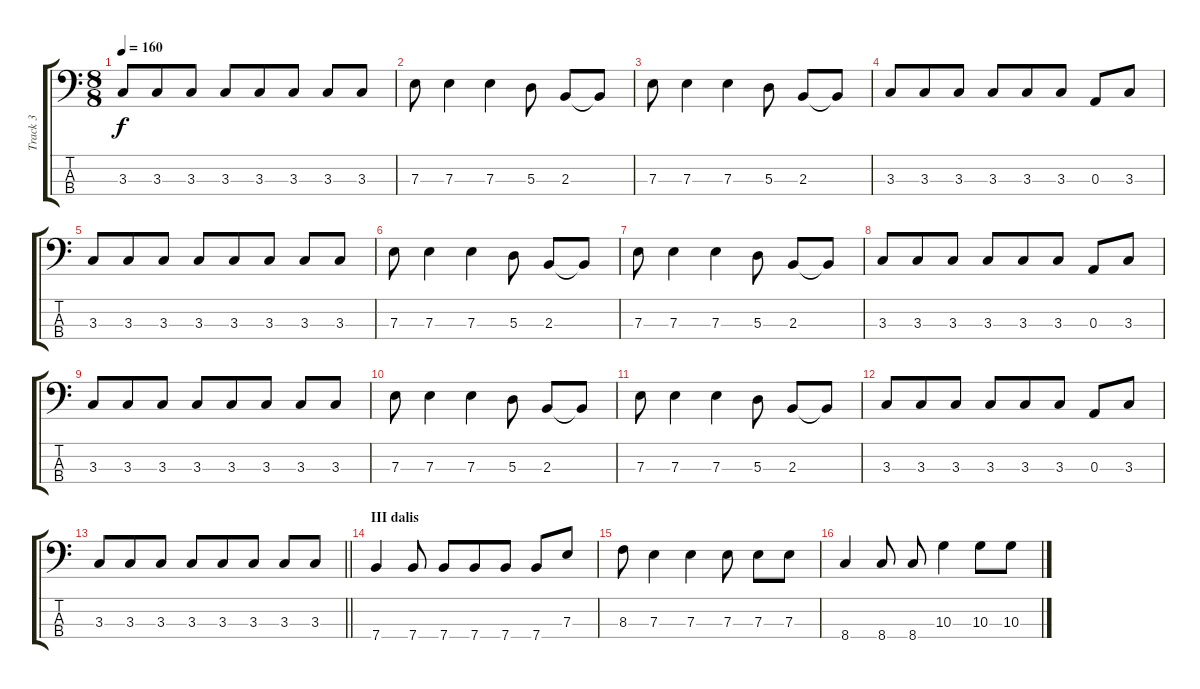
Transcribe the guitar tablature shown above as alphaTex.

\track ("Track 3" "Track 3") {instrument electricbassfinger}
\staff {score tabs}
\tuning (G2 D2 A1 E1) {hide}
\ts (8 8)
\tempo 160
\clef f4
\ks c
3.3.8{dy f} 3.3.8 3.3.8 3.3.8 3.3.8 3.3.8 3.3.8 3.3.8 |
7.3.8 7.3.4 7.3.4 5.3.8 2.3.8 2.3{t}.8 |
7.3.8 7.3.4 7.3.4 5.3.8 2.3.8 2.3{t}.8 |
3.3.8 3.3.8 3.3.8 3.3.8 3.3.8 3.3.8 0.3.8 3.3.8 |
3.3.8 3.3.8 3.3.8 3.3.8 3.3.8 3.3.8 3.3.8 3.3.8 |
7.3.8 7.3.4 7.3.4 5.3.8 2.3.8 2.3{t}.8 |
7.3.8 7.3.4 7.3.4 5.3.8 2.3.8 2.3{t}.8 |
3.3.8 3.3.8 3.3.8 3.3.8 3.3.8 3.3.8 0.3.8 3.3.8 |
3.3.8 3.3.8 3.3.8 3.3.8 3.3.8 3.3.8 3.3.8 3.3.8 |
7.3.8 7.3.4 7.3.4 5.3.8 2.3.8 2.3{t}.8 |
7.3.8 7.3.4 7.3.4 5.3.8 2.3.8 2.3{t}.8 |
3.3.8 3.3.8 3.3.8 3.3.8 3.3.8 3.3.8 0.3.8 3.3.8 |
\barLineRight lightlight
3.3.8 3.3.8 3.3.8 3.3.8 3.3.8 3.3.8 3.3.8 3.3.8 |
\section ("" "III dalis")
7.4.4 7.4.8 7.4.8 7.4.8 7.4.8 7.4.8 7.3.8 |
8.3.8 7.3.4 7.3.4 7.3.8 7.3.8 7.3.8 |
8.4.4 8.4.8 8.4.8 10.3.4 10.3.8 10.3.8
